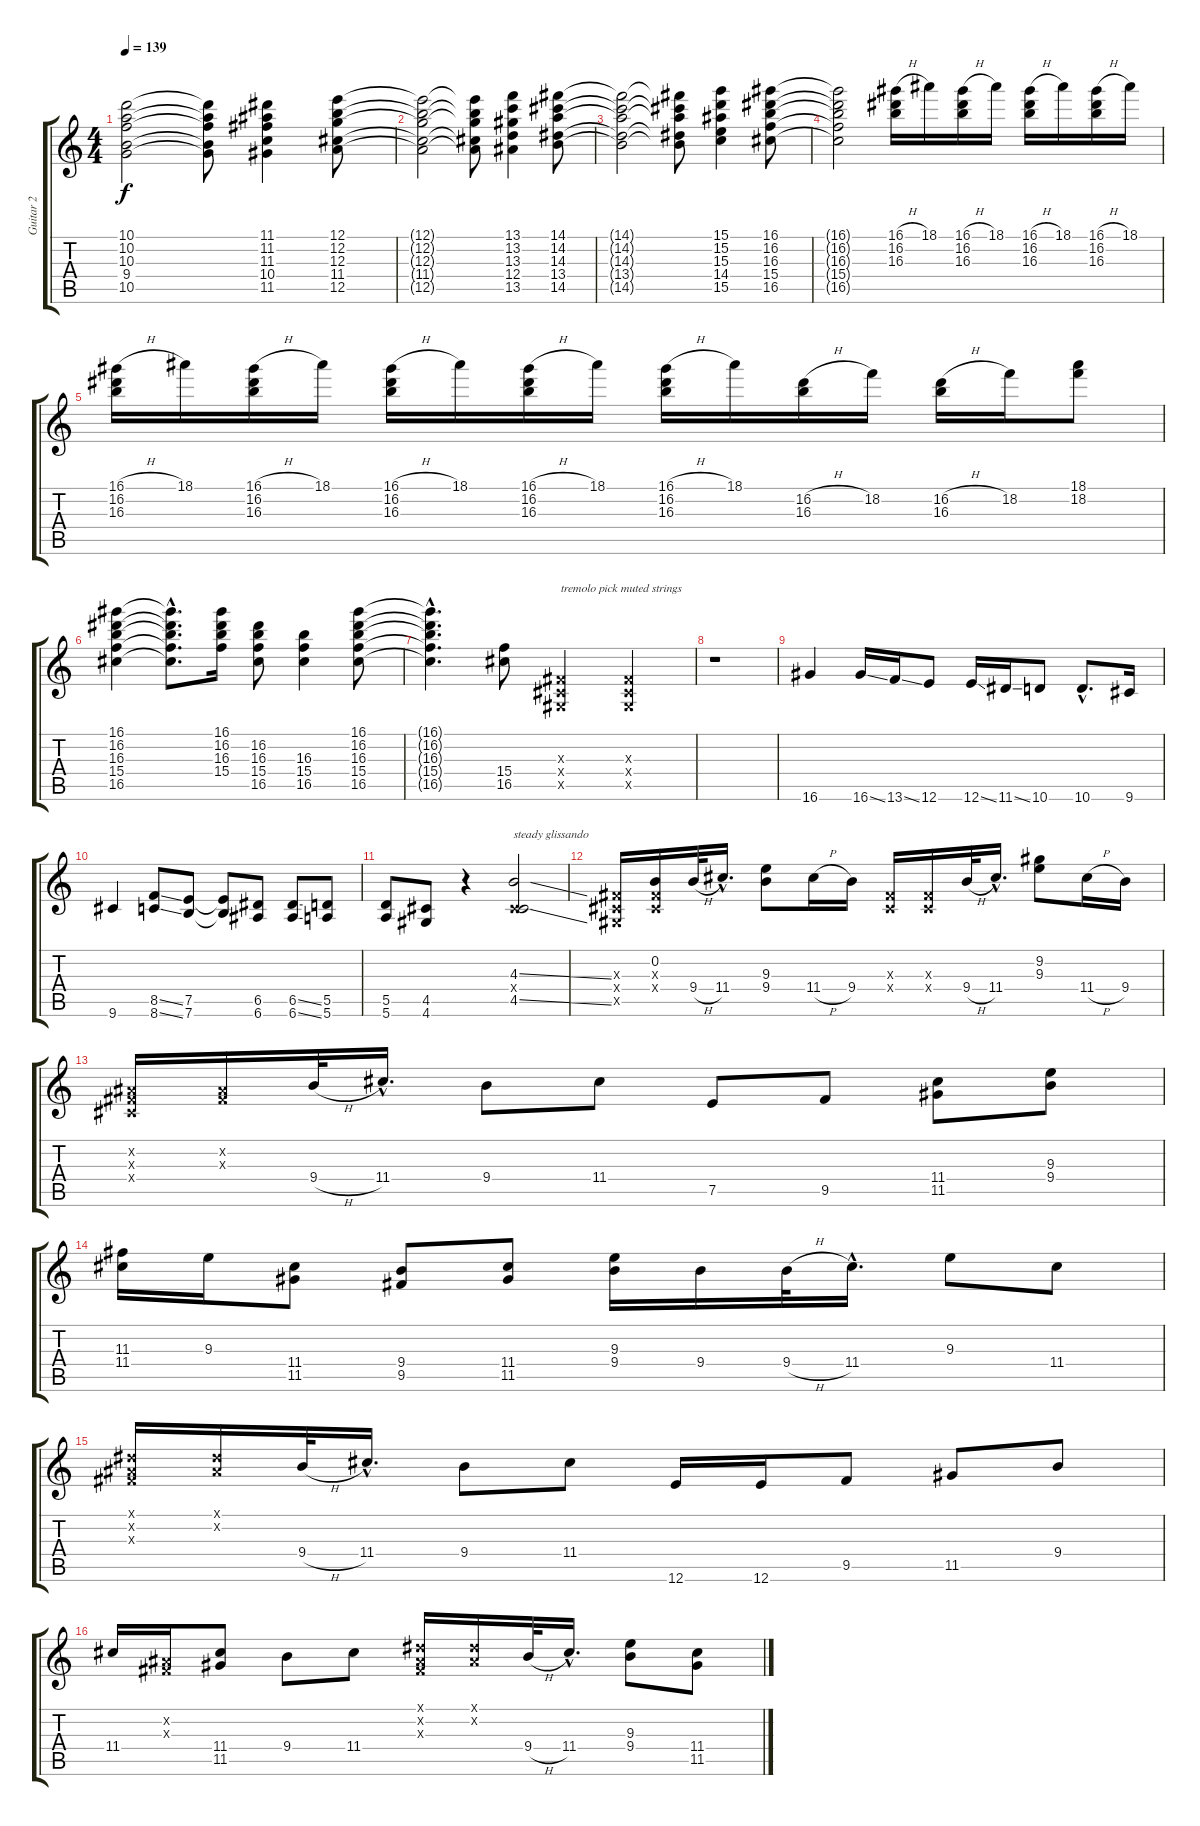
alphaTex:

\track ("Guitar 2" "Guitar 2") {instrument electricguitarclean}
\staff {score tabs}
\tuning (E4 B3 G3 D3 A2 E2) {hide}
\ts (4 4)
\tempo 139
\clef g2
\ks c
(10.1{t} 10.2{t} 10.3{t} 9.4{t} 10.5{t}).2{dy f} (10.1{t} 10.2{t} 10.3{t} 9.4{t} 10.5{t}).8 (11.1 11.2 11.3 10.4 11.5).4 (12.1 12.2 12.3 11.4 12.5).8 |
(12.1{t} 12.2{t} 12.3{t} 11.4{t} 12.5{t}).2 (12.1{t} 12.2{t} 12.3{t} 11.4{t} 12.5{t}).8 (13.1 13.2 13.3 12.4 13.5).4 (14.1 14.2 14.3 13.4 14.5).8 |
(14.1{t} 14.2{t} 14.3{t} 13.4{t} 14.5{t}).2 (14.1{t} 14.2{t} 14.3{t} 13.4{t} 14.5{t}).8 (15.1 15.2 15.3 14.4 15.5).4 (16.1 16.2 16.3 15.4 16.5).8 |
(16.1{t} 16.2{t} 16.3{t} 15.4{t} 16.5{t}).2 (16.1{h} 16.2 16.3).16 18.1.16 (16.1{h} 16.2 16.3).16 18.1.16 (16.1{h} 16.2 16.3).16 18.1.16 (16.1{h} 16.2 16.3).16 18.1.16 |
(16.1{h} 16.2 16.3).16 18.1.16 (16.1{h} 16.2 16.3).16 18.1.16 (16.1{h} 16.2 16.3).16 18.1.16 (16.1{h} 16.2 16.3).16 18.1.16 (16.1{h} 16.2 16.3).16 18.1.16 (16.2{h} 16.3).16 18.2.16 (16.2{h} 16.3).16 18.2.16 (18.1 18.2).8 |
(16.1 16.2 16.3 15.4 16.5).4 (16.1{hac t} 16.2{hac t} 16.3{hac t} 15.4{hac t} 16.5{hac t}).8{d} (16.1 16.2 16.3 15.4).16 (16.2 16.3 15.4 16.5).8 (16.3 15.4 16.5).4 (16.1 16.2 16.3 15.4 16.5).8 |
(16.1{hac t} 16.2{hac t} 16.3{hac t} 15.4{hac t} 16.5{hac t}).4{d} (15.4 16.5).8 (-1.3{x} -1.4{x} -1.5{x}).4{txt "tremolo pick muted strings"} (-1.3{x} -1.4{x} -1.5{x}).4 |
r.1 |
16.6.4 16.6{ss}.16 13.6{ss}.16 12.6.8 12.6{ss}.16 11.6{ss}.16 10.6.8 10.6{hac}.8{d} 9.6.16 |
9.6.4 (8.5{ss} 8.6{ss}).8 (7.5 7.6).8 (7.5{t} 7.6{t}).8 (6.5 6.6).8 (6.5{ss} 6.6{ss}).8 (5.5 5.6).8 |
(5.5 5.6).8 (4.5 4.6).8 r.4 (4.3{ss} -1.4{x} 4.5{ss}).2{txt "steady glissando"} |
(-1.3{x} -1.4{x} -1.5{x}).16 (0.2 -1.3{x} -1.4{x}).16 9.4{h}.32 11.4{hac}.16{d} (9.3 9.4).8 11.4{h}.16 9.4.16 (-1.3{x} -1.4{x}).16 (-1.3{x} -1.4{x}).16 9.4{h}.32 11.4{hac}.16{d} (9.2 9.3).8 11.4{h}.16 9.4.16 |
(-1.2{x} -1.3{x} -1.4{x}).16 (-1.2{x} -1.3{x}).16 9.4{h}.32 11.4{hac}.16{d} 9.4.8 11.4.8 7.5.8 9.5.8 (11.4 11.5).8 (9.3 9.4).8 |
(11.3 11.4).16 9.3.16 (11.4 11.5).8 (9.4 9.5).8 (11.4 11.5).8 (9.3 9.4).16 9.4.16 9.4{h}.32 11.4{hac}.16{d} 9.3.8 11.4.8 |
(-1.1{x} -1.2{x} -1.3{x}).16 (-1.1{x} -1.2{x}).16 9.4{h}.32 11.4{hac}.16{d} 9.4.8 11.4.8 12.6.16 12.6.16 9.5.8 11.5.8 9.4.8 |
11.4.16 (-1.2{x} -1.3{x}).16 (11.4 11.5).8 9.4.8 11.4.8 (-1.1{x} -1.2{x} -1.3{x}).16 (-1.1{x} -1.2{x}).16 9.4{h}.32 11.4{hac}.16{d} (9.3 9.4).8 (11.4 11.5).8
